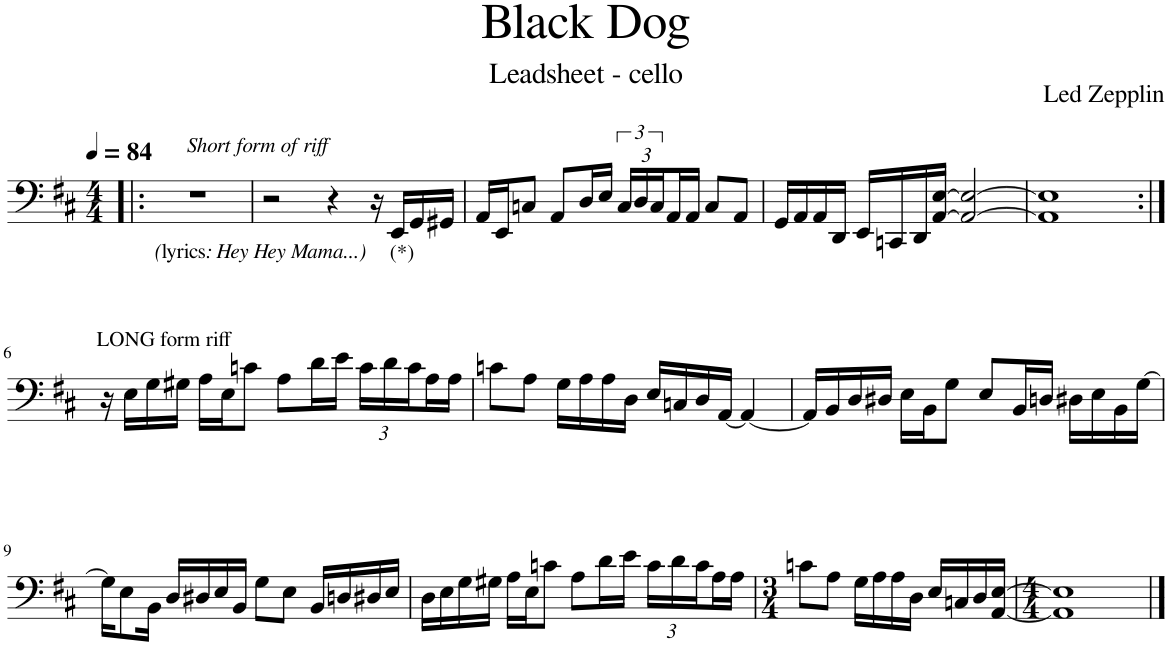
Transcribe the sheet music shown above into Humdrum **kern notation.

**kern
*part1
*staff1
*I"Piano
*I'Pno.
*clefF4
*k[f#c#]
*M4/4
*MM84
=1!|:
!LO:TX:b:i:t=(
!LO:TX:b:t=lyrics
!LO:TX:b:i:t=&colon; Hey Hey Mama...)
!LO:TX:a:i:t=Short form of riff
1r
=2
*^
2r	16ryy
*v	*v
4r
16r
*^
!LO:TX:b:t=(*)	!
16ryy	16EE/LL
16ryy	16GG/
16ryy	16GG#X/JJ
=3	=3
8ryy	16AA/LL
.	16EE/J
8ryy	8Cn/J
8ryy	8AA/L
16ryy	16D/L
16ryy	16E/JJ
*	*Xbrackettup
8ryy	24C/LL
.	24D/
.	24C/
16ryy	16AA/
16ryy	16AA/JJ
8ryy	8C/L
8ryy	8AA/J
=4	=4
16ryy	16GG/LL
16ryy	16AA/
16ryy	16AA/
16ryy	16DD/JJ
16ryy	16EE/LL
16ryy	16CCn/
16ryy	16DD/
16ryy	[16AA/ [16E/JJ
2ryy	2AA/_ 2E/_
=5	=5
2ryy	1AA] 1E]
8ryy	.
8ryy	.
4ryy	.
*v	*v
!!LO:LB:g=z
=6:|!
!LO:TX:a:t=LONG form riff
16r
16E\LL
16G\
16G#X\JJ
16A\LL
16E\J
8cn\J
8A\L
16d\L
16e\JJ
24c\LL
24d\
24c\
16A\
16A\JJ
=7
8cn\L
8A\J
16G\LL
16A\
16A\
16D\JJ
16E/LL
16Cn/
16D/
[16AA/JJ
4AA/_
=8
16AA/LL]
16BB/
16D/
16D#X/JJ
16E\LL
16BB\J
8G\J
8E/L
16BB/L
16Dn/JJ
16D#X\LL
16E\
16BB\
[16G\JJ
!!LO:LB:g=z
=9
16G\KL]
8E\
16BB\Jk
16D/LL
16D#X/
16E/
16BB/JJ
8G\L
8E\J
16BB/LL
16Dn/
16D#X/
16E/JJ
=10
16D\LL
16E\
16G\
16G#X\JJ
16A\LL
16E\J
8cn\J
8A\L
16d\L
16e\JJ
24c\LL
24d\
24c\
16A\
16A\JJ
=11
*M3/4
8cn\L
8A\J
16G\LL
16A\
16A\
16D\JJ
16E/LL
16Cn/
16D/
[16AA/ [16E/JJ
=12
*M4/4
1AA] 1E]
==
*-
